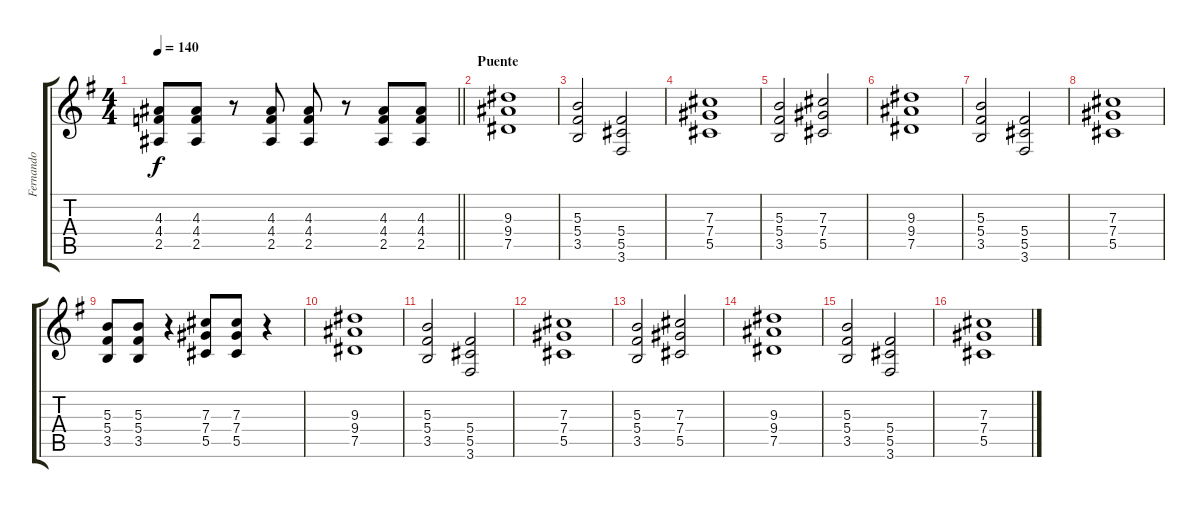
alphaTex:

\track ("Fernando" "Fernando") {instrument distortionguitar}
\staff {score tabs}
\tuning (Eb4 Bb3 Gb3 Db3 Ab2 Eb2) {hide}
\ts (4 4)
\tempo 140
\clef g2
\barLineRight lightlight
\ks g
(4.3 4.4 2.5).8{dy f} (4.3 4.4 2.5).8 r.8 (4.3 4.4 2.5).8 (4.3 4.4 2.5).8 r.8 (4.3 4.4 2.5).8 (4.3 4.4 2.5).8 |
\section ("" "Puente")
(9.3 9.4 7.5).1 |
(5.3 5.4 3.5).2 (5.4 5.5 3.6).2 |
(7.3 7.4 5.5).1 |
(5.3 5.4 3.5).2 (7.3 7.4 5.5).2 |
(9.3 9.4 7.5).1 |
(5.3 5.4 3.5).2 (5.4 5.5 3.6).2 |
(7.3 7.4 5.5).1 |
(5.3 5.4 3.5).8 (5.3 5.4 3.5).8 r.4 (7.3 7.4 5.5).8 (7.3 7.4 5.5).8 r.4 |
(9.3 9.4 7.5).1 |
(5.3 5.4 3.5).2 (5.4 5.5 3.6).2 |
(7.3 7.4 5.5).1 |
(5.3 5.4 3.5).2 (7.3 7.4 5.5).2 |
(9.3 9.4 7.5).1 |
(5.3 5.4 3.5).2 (5.4 5.5 3.6).2 |
(7.3 7.4 5.5).1
